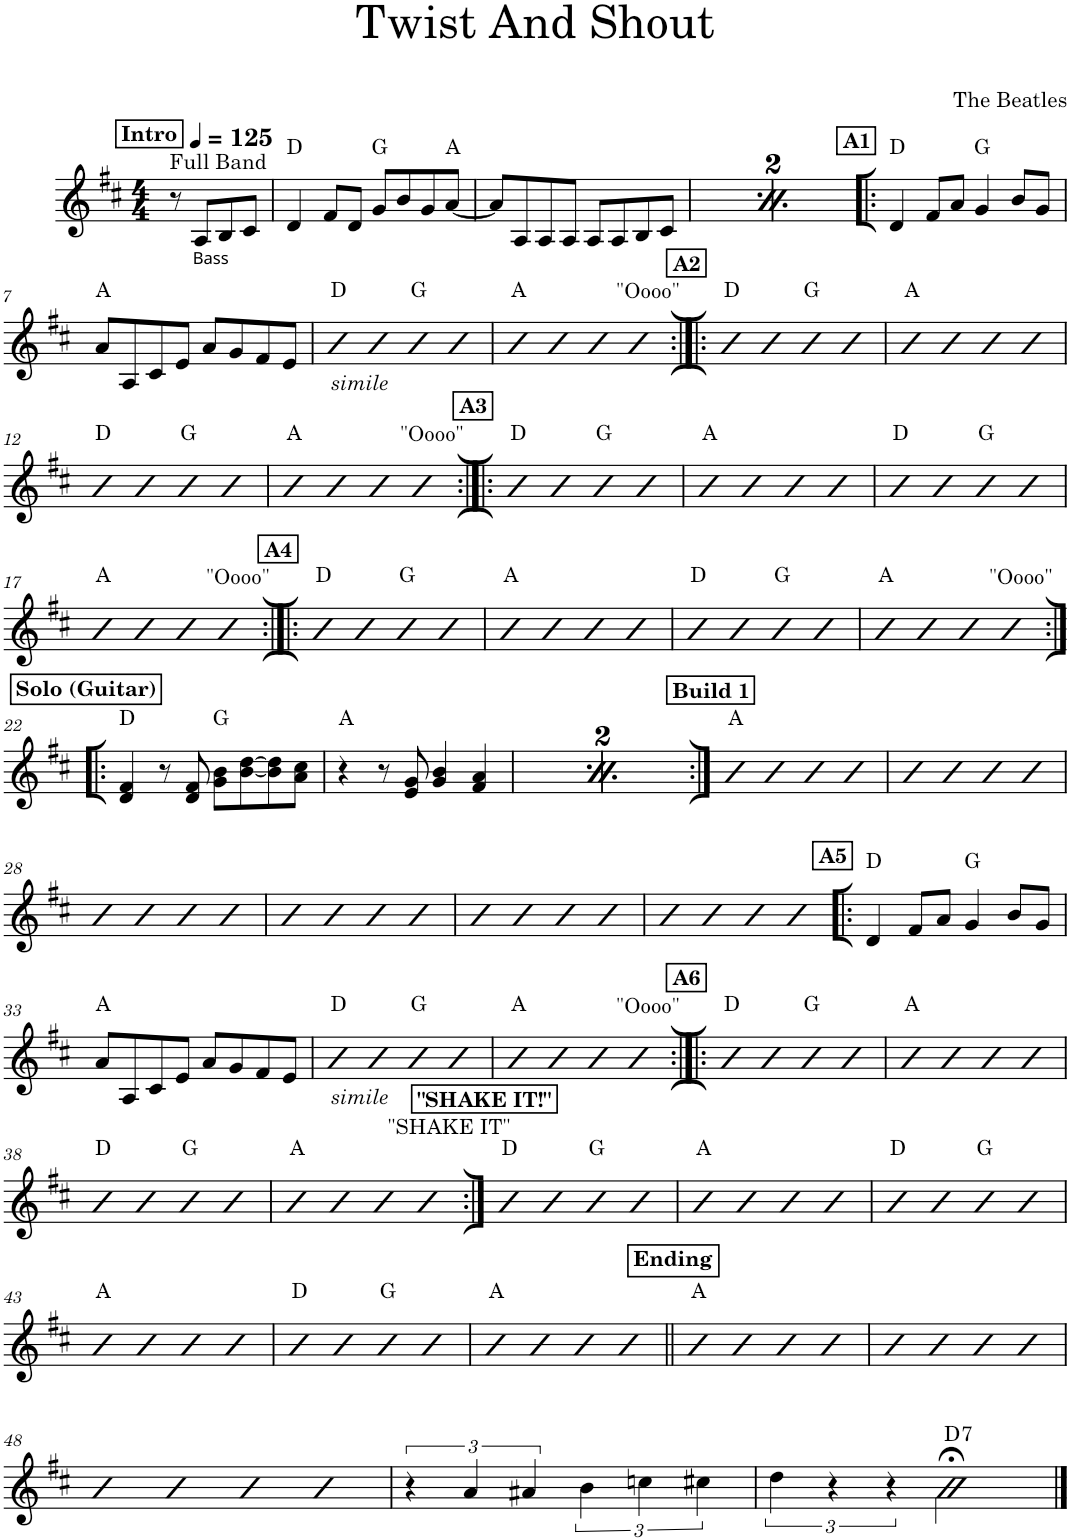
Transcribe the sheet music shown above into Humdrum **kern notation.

**kern	**harte
*part1	*part1
*staff1	*
*I"Piano	*
*I'Pno.	*
*clefG2	*
*k[f#c#]	*
*M4/4	*
*MM125	*
!!LO:REH:place=s1:a:B:cj:t=Intro
=1	=1
!LO:TX:a:t=Full Band	!
8r	.
8A/L	.
8B/	.
8c#/J	.
=2	=2
4d/	D:maj
8f#/L	.
8d/J	.
8g/L	G:maj
8b/	.
8g/	.
[8a/J	A:maj
=3	=3
8a/L]	.
8A/	.
8A/	.
8A/J	.
8A/L	.
8A/	.
8B/	.
8c#/J	.
=4	=4
4d/	D:maj
8f#/L	.
8d/J	.
8g/L	G:maj
8b/	.
8g/	.
[8a/J	A:maj
=5	=5
8a/L]	.
8A/	.
8A/	.
8A/J	.
8A/L	.
8A/	.
8B/	.
8c#/J	.
!!LO:REH:place=s1:a:B:cj:t=A1
=6!|:	=6!|:
4d/	D:maj
8f#/L	.
8a/J	.
4g/	G:maj
8b/L	.
8g/J	.
!!LO:LB:g=z
=7	=7
8a/L	A:maj
8A/	.
8c#/	.
8e/J	.
8a/L	.
8g/	.
8f#/	.
8e/J	.
=8	=8
!LO:TX:b:i:t=simile	!
4b	D:maj
4b	.
4b	G:maj
4b	.
=9	=9
4b	A:maj
4b	.
4b	.
!LO:TX:a:t="Oooo"	!
4b	.
!!LO:REH:place=s1:a:B:cj:t=A2
=10:|!|:	=10:|!|:
4b	D:maj
4b	.
4b	G:maj
4b	.
=11	=11
4b	A:maj
4b	.
4b	.
4b	.
!!LO:LB:g=z
=12	=12
4b	D:maj
4b	.
4b	G:maj
4b	.
=13	=13
4b	A:maj
4b	.
4b	.
!LO:TX:a:t="Oooo"	!
4b	.
!!LO:REH:place=s1:a:B:cj:t=A3
=14:|!|:	=14:|!|:
4b	D:maj
4b	.
4b	G:maj
4b	.
=15	=15
4b	A:maj
4b	.
4b	.
4b	.
=16	=16
4b	D:maj
4b	.
4b	G:maj
4b	.
!!LO:LB:g=z
=17	=17
4b	A:maj
4b	.
4b	.
!LO:TX:a:t="Oooo"	!
4b	.
!!LO:REH:place=s1:a:B:cj:t=A4
=18:|!|:	=18:|!|:
4b	D:maj
4b	.
4b	G:maj
4b	.
=19	=19
4b	A:maj
4b	.
4b	.
4b	.
=20	=20
4b	D:maj
4b	.
4b	G:maj
4b	.
=21	=21
4b	A:maj
4b	.
4b	.
!LO:TX:a:t="Oooo"	!
4b	.
!!LO:LB:g=z
!!LO:REH:place=s1:a:B:cj:t=Solo (Guitar)
=22:|!|:	=22:|!|:
4d/ 4f#/	D:maj
8r	.
8d/ 8f#/	.
8g\ 8b\L	G:maj
[8b\ [8dd\	.
8b\] 8dd\]	.
8a\ 8cc#\J	.
=23	=23
4r	A:maj
8r	.
8e/ 8g/	.
4g/ 4b/	.
4f#/ 4a/	.
!!LO:REH:place=s1:a:B:cj:t=Solo (Guitar)
=24	=24
4d/ 4f#/	D:maj
8r	.
8d/ 8f#/	.
8g\ 8b\L	G:maj
[8b\ [8dd\	.
8b\] 8dd\]	.
8a\ 8cc#\J	.
=25	=25
4r	A:maj
8r	.
8e/ 8g/	.
4g/ 4b/	.
4f#/ 4a/	.
!!LO:REH:place=s1:a:B:cj:t=Build 1
=26:|!	=26:|!
4b	A:maj
4b	.
4b	.
4b	.
=27	=27
4b	.
4b	.
4b	.
4b	.
!!LO:LB:g=z
=28	=28
4b	.
4b	.
4b	.
4b	.
=29	=29
4b	.
4b	.
4b	.
4b	.
=30	=30
4b	.
4b	.
4b	.
4b	.
=31	=31
4b	.
4b	.
4b	.
4b	.
!!LO:REH:place=s1:a:B:cj:t=A5
=32!|:	=32!|:
4d/	D:maj
8f#/L	.
8a/J	.
4g/	G:maj
8b/L	.
8g/J	.
!!LO:LB:g=z
=33	=33
8a/L	A:maj
8A/	.
8c#/	.
8e/J	.
8a/L	.
8g/	.
8f#/	.
8e/J	.
=34	=34
!LO:TX:b:i:t=simile	!
4b	D:maj
4b	.
4b	G:maj
4b	.
=35	=35
4b	A:maj
4b	.
4b	.
!LO:TX:a:t="Oooo"	!
4b	.
!!LO:REH:place=s1:a:B:cj:t=A6
=36:|!|:	=36:|!|:
4b	D:maj
4b	.
4b	G:maj
4b	.
=37	=37
4b	A:maj
4b	.
4b	.
4b	.
!!LO:LB:g=z
=38	=38
4b	D:maj
4b	.
4b	G:maj
4b	.
=39	=39
4b	A:maj
4b	.
4b	.
!LO:TX:a:t="SHAKE IT"	!
4b	.
!!LO:REH:place=s1:a:B:cj:t="SHAKE IT!"
=40:|!	=40:|!
4b	D:maj
4b	.
4b	G:maj
4b	.
=41	=41
4b	A:maj
4b	.
4b	.
4b	.
=42	=42
4b	D:maj
4b	.
4b	G:maj
4b	.
!!LO:LB:g=z
=43	=43
4b	A:maj
4b	.
4b	.
4b	.
=44	=44
4b	D:maj
4b	.
4b	G:maj
4b	.
=45	=45
4b	A:maj
4b	.
4b	.
4b	.
!!LO:REH:place=s1:a:B:cj:t=Ending
=46||	=46||
4b	A:maj
4b	.
4b	.
4b	.
=47	=47
4b	.
4b	.
4b	.
4b	.
!!LO:LB:g=z
=48	=48
4b	.
4b	.
4b	.
4b	.
=49	=49
6r	.
6a/	.
6a#X/	.
6b\	.
6ccn\	.
6cc#X\	.
=50	=50
6dd\	.
6r	.
6r	.
!	!LO:H:kt=7
2dd;<\	D:7
==	==
*-	*-
